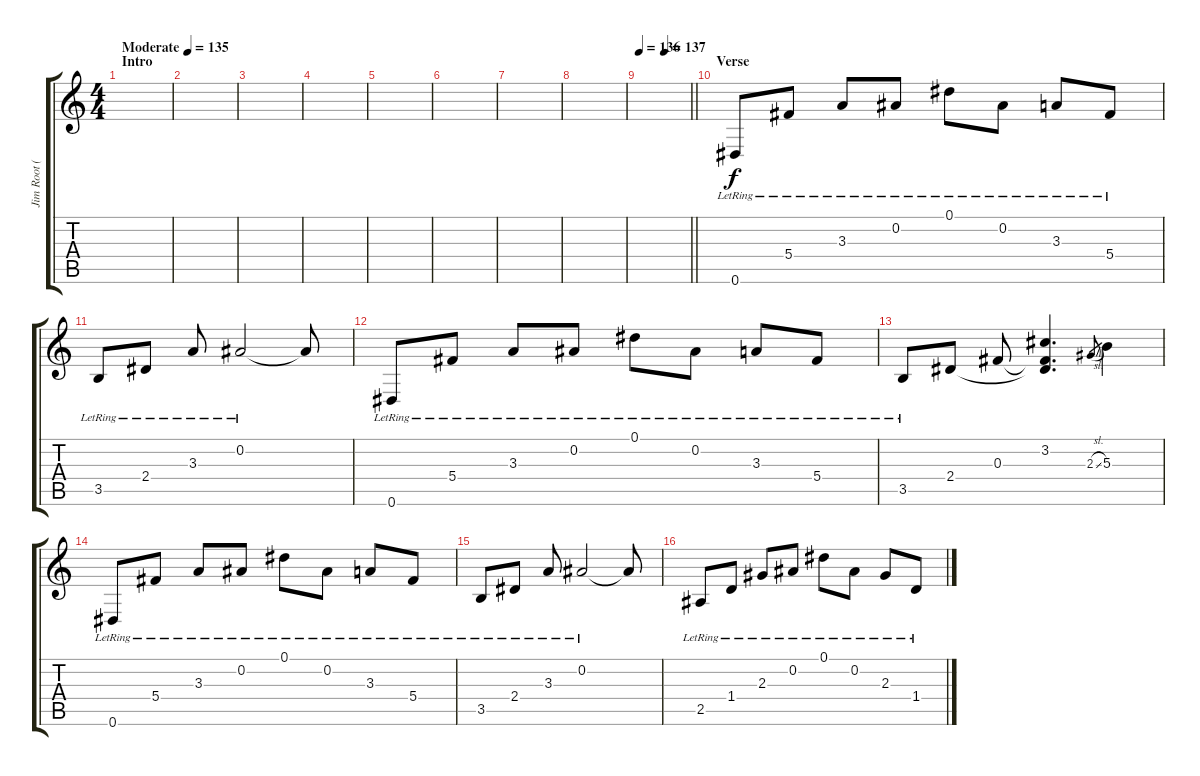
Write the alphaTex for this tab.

\track ("Jim Root (Clean)" "Jim Root (") {instrument electricguitarclean}
\staff {score tabs}
\tuning (Eb4 Bb3 Gb3 Db3 Ab2 Eb2) {hide}
\ts (4 4)
\section ("" "Intro")
\tempo (135 "Moderate")
\clef g2
\ks c
|
|
|
|
|
|
|
|
\tempo 136
\tempo (137 0.5)
\barLineRight lightlight
|
\section ("" "Verse")
0.6{lr}.8 5.4{lr}.8 3.3{lr}.8 0.2{lr}.8 0.1{lr}.8 0.2{lr}.8 3.3{lr}.8 5.4{lr}.8 |
3.5{lr}.8 2.4{lr}.8 3.3{lr}.8 0.2{lr}.2 0.2{t}.8 |
0.6{lr}.8 5.4{lr}.8 3.3{lr}.8 0.2{lr}.8 0.1{lr}.8 0.2{lr}.8 3.3{lr}.8 5.4{lr}.8 |
3.5{lr}.8 2.4.8 0.3.8 (3.2 0.3{t} 2.4{t}).4{d} 2.3{sl}.8{gr} 5.3.4 |
0.6{lr}.8 5.4{lr}.8 3.3{lr}.8 0.2{lr}.8 0.1{lr}.8 0.2{lr}.8 3.3{lr}.8 5.4{lr}.8 |
3.5{lr}.8 2.4{lr}.8 3.3{lr}.8 0.2{lr}.2 0.2{t}.8 |
2.5{lr}.8 1.4{lr}.8 2.3{lr}.8 0.2{lr}.8 0.1{lr}.8 0.2{lr}.8 2.3{lr}.8 1.4{lr}.8
